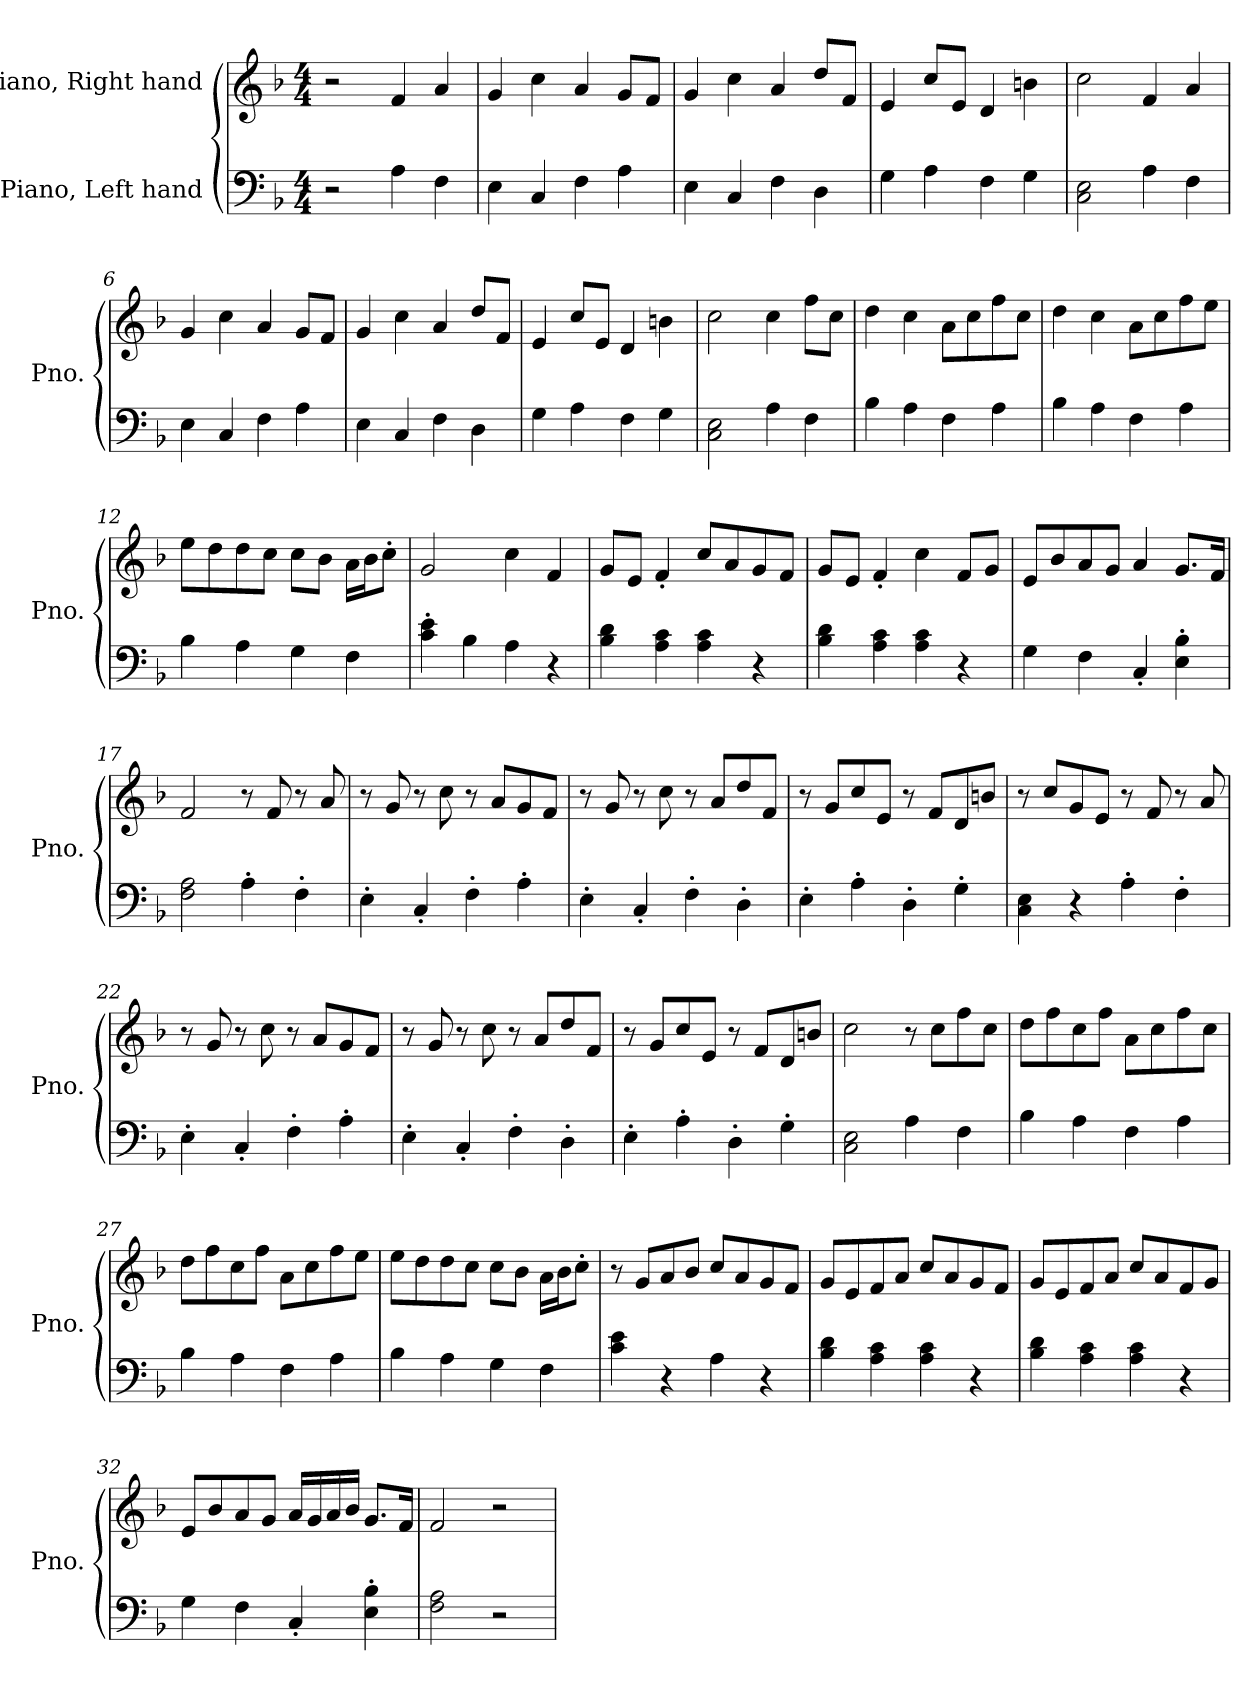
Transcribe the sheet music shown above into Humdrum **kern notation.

**kern	**kern
*part2	*part1
*staff2	*staff1
*I"Piano, Left hand	*I"Piano, Right hand
*I'Pno.	*I'Pno.
*clefF4	*clefG2
*k[b-]	*k[b-]
*M4/4	*M4/4
*MM100	*MM100
=1	=1
2r	2r
4A\	4f/
4F\	4a/
=2	=2
4E\	4g/
4C/	4cc\
4F\	4a/
4A\	8g/L
.	8f/J
=3	=3
4E\	4g/
4C/	4cc\
4F\	4a/
4D\	8dd/L
.	8f/J
=4	=4
4G\	4e/
4A\	8cc/L
.	8e/J
4F\	4d/
4G\	4bn\
=5	=5
2C\ 2E\	2cc\
4A\	4f/
4F\	4a/
=6	=6
4E\	4g/
4C/	4cc\
4F\	4a/
4A\	8g/L
.	8f/J
!!LO:LB:g=z
=7	=7
4E\	4g/
4C/	4cc\
4F\	4a/
4D\	8dd/L
.	8f/J
=8	=8
4G\	4e/
4A\	8cc/L
.	8e/J
4F\	4d/
4G\	4bn\
=9	=9
2C\ 2E\	2cc\
4A\	4cc\
4F\	8ff\L
.	8cc\J
=10	=10
4B-\	4dd\
4A\	4cc\
4F\	8a\L
.	8cc\
4A\	8ff\
.	8cc\J
=11	=11
4B-\	4dd\
4A\	4cc\
4F\	8a\L
.	8cc\
4A\	8ff\
.	8ee\J
=12	=12
4B-\	8ee\L
.	8dd\
4A\	8dd\
.	8cc\J
4G\	8cc\L
.	8b-\J
4F\	16a\LL
.	16b-\J
.	8cc'\J
!!LO:LB:g=z
=13	=13
4c\' 4e\'	2g/
4B-\	.
4A\	4cc\
4r	4f/
=14	=14
4B-\ 4d\	8g/L
.	8e/J
4A\ 4c\	4f'/
4A\ 4c\	8cc/L
.	8a/
4r	8g/
.	8f/J
=15	=15
4B-\ 4d\	8g/L
.	8e/J
4A\ 4c\	4f'/
4A\ 4c\	4cc\
4r	8f/L
.	8g/J
=16	=16
4G\	8e/L
.	8b-/
4F\	8a/
.	8g/J
4C'/	4a/
4E\' 4B-\'	8.g/L
.	16f/Jk
=17	=17
2F\ 2A\	2f/
4A'\	8r
.	8f/
4F'\	8r
.	8a/
=18	=18
4E'\	8r
.	8g/
4C'/	8r
.	8cc\
4F'\	8r
.	8a/L
4A'\	8g/
.	8f/J
!!LO:LB:g=z
=19	=19
4E'\	8r
.	8g/
4C'/	8r
.	8cc\
4F'\	8r
.	8a/L
4D'\	8dd/
.	8f/J
=20	=20
4E'\	8r
.	8g/L
4A'\	8cc/
.	8e/J
4D'\	8r
.	8f/L
4G'\	8d/
.	8bn/J
=21	=21
4C\ 4E\	8r
.	8cc/L
4r	8g/
.	8e/J
4A'\	8r
.	8f/
4F'\	8r
.	8a/
=22	=22
4E'\	8r
.	8g/
4C'/	8r
.	8cc\
4F'\	8r
.	8a/L
4A'\	8g/
.	8f/J
=23	=23
4E'\	8r
.	8g/
4C'/	8r
.	8cc\
4F'\	8r
.	8a/L
4D'\	8dd/
.	8f/J
!!LO:LB:g=z
=24	=24
4E'\	8r
.	8g/L
4A'\	8cc/
.	8e/J
4D'\	8r
.	8f/L
4G'\	8d/
.	8bn/J
=25	=25
2C\ 2E\	2cc\
4A\	8r
.	8cc\L
4F\	8ff\
.	8cc\J
=26	=26
4B-\	8dd\L
.	8ff\
4A\	8cc\
.	8ff\J
4F\	8a\L
.	8cc\
4A\	8ff\
.	8cc\J
=27	=27
4B-\	8dd\L
.	8ff\
4A\	8cc\
.	8ff\J
4F\	8a\L
.	8cc\
4A\	8ff\
.	8ee\J
=28	=28
4B-\	8ee\L
.	8dd\
4A\	8dd\
.	8cc\J
4G\	8cc\L
.	8b-\J
4F\	16a\LL
.	16b-\J
.	8cc'\J
!!LO:LB:g=z
=29	=29
4c\ 4e\	8r
.	8g/L
4r	8a/
.	8b-/J
4A\	8cc/L
.	8a/
4r	8g/
.	8f/J
=30	=30
4B-\ 4d\	8g/L
.	8e/
4A\ 4c\	8f/
.	8a/J
4A\ 4c\	8cc/L
.	8a/
4r	8g/
.	8f/J
=31	=31
4B-\ 4d\	8g/L
.	8e/
4A\ 4c\	8f/
.	8a/J
4A\ 4c\	8cc/L
.	8a/
4r	8f/
.	8g/J
=32	=32
4G\	8e/L
.	8b-/
4F\	8a/
.	8g/J
4C'/	16a/LL
.	16g/
.	16a/
.	16b-/JJ
4E\' 4B-\'	8.g/L
.	16f/Jk
=33	=33
2F\ 2A\	2f/
2r	2r
=	=
*-	*-
